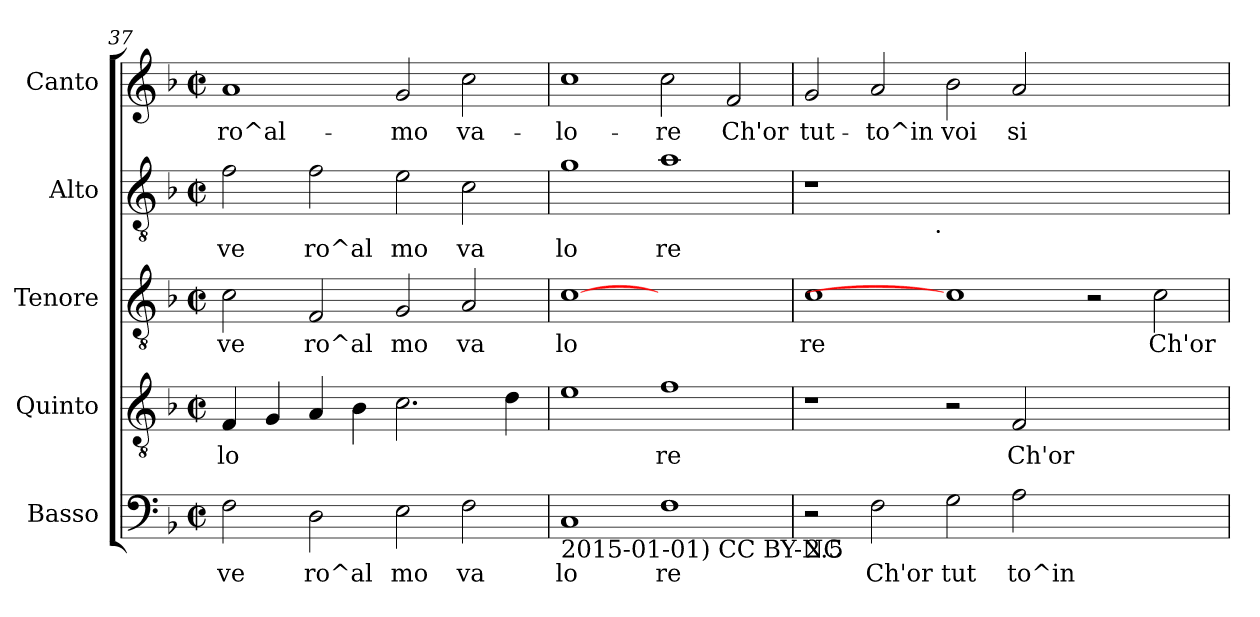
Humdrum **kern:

**kern	**text	**kern	**text	**kern	**text	**kern	**text	**kern	**text
*part5	*part5	*part4	*part4	*part3	*part3	*part2	*part2	*part1	*part1
*staff5	*staff5	*staff4	*staff4	*staff3	*staff3	*staff2	*staff2	*staff1	*staff1
*I"Basso	*	*I"Quinto	*	*I"Tenore	*	*I"Alto	*	*I"Canto	*
*clefF4	*	*clefGv2	*	*clefGv2	*	*clefGv2	*	*clefG2	*
*k[b-]	*	*k[b-]	*	*k[b-]	*	*k[b-]	*	*k[b-]	*
*F:	*	*F:	*	*F:	*	*F:	*	*F:	*
*M2/2	*	*M2/2	*	*M2/2	*	*M2/2	*	*M2/2	*
*met(c|)	*	*met(c|)	*	*met(c|)	*	*met(c|)	*	*met(c|)	*
=37	=37	=37	=37	=37	=37	=37	=37	=37	=37
!	!LO:LY:b:cj	!	!LO:LY:b:cj	!	!LO:LY:b:cj	!	!LO:LY:b:cj	!	!LO:LY:b:cj
2F\	ve	4F/	-lo-	2c\	ve	2f\	ve	1a	-ro^al-
!	!	!	!LO:LY:b:cj	!	!	!	!	!	!
.	.	4G/	--	.	.	.	.	.	.
!	!LO:LY:b:cj	!	!LO:LY:b:cj	!	!LO:LY:b:cj	!	!LO:LY:b:cj	!	!
2D\	ro^al	4A/	--	2F/	ro^al	2f\	ro^al	.	.
!	!	!	!LO:LY:b:cj	!	!	!	!	!	!
.	.	4B-\	--	.	.	.	.	.	.
!	!LO:LY:b:cj	!	!LO:LY:b:cj	!	!LO:LY:b:cj	!	!LO:LY:b:cj	!	!LO:LY:b:cj
2E\	mo	2.c\	--	2G/	mo	2e\	mo	2g/	-mo
!	!LO:LY:b:cj	!	!	!	!LO:LY:b:cj	!	!LO:LY:b:cj	!	!LO:LY:b:cj
2F\	va	.	.	2A/	va	2c\	va	2cc\	va-
!	!	!	!LO:LY:b:cj	!	!	!	!	!	!
.	.	4d\	--	.	.	.	.	.	.
=38	=38	=38	=38	=38	=38	=38	=38	=38	=38
!LO:TX:b:t=2015-01-01) CC BY-NC	!	!	!	!	!	!	!	!	!
!	!LO:LY:b:cj	!	!LO:LY:b:cj	!	!LO:LY:b:cj	!	!LO:LY:b:cj	!	!LO:LY:b:cj
1C	lo	1e	--	[1c	lo	1g	lo	1cc	-lo-
!	!LO:LY:b:cj	!	!LO:LY:b:cj	!	!	!	!LO:LY:b:cj	!	!LO:LY:b:cj
1F	re	1f	-re	1ryy	.	1a	re	2cc\	-re
!	!	!	!	!	!	!	!	!	!LO:LY:b:cj
.	.	.	.	.	.	.	.	2f/	Ch'or
=39	=39	=39	=39	=39	=39	=39	=39	=39	=39
!LO:TX:b:t=2.5	!	!	!	!	!	!	!	!	!
!	!	!	!	!	!LO:LY:b:cj	!	!	!	!LO:LY:b:cj
*	*	*	*	*	*	*^	*	*	*
2r	.	1r	.	1c	re	1r	2ryy	.	2g/	tut-
!	!LO:LY:b:cj	!	!	!	!	!	!	!	!	!LO:LY:b:cj
2F\	Ch'or	.	.	.	.	.	4...ryy	.	2a/	-to^in
!	!	!	!	!	!	!	!LO:TX:b:t=.	!	!	!
.	.	.	.	.	.	.	1ryy	.	.	.
!	!LO:LY:b:cj	!	!	!	!	!	!	!	!	!LO:LY:b:cj
2G\	tut	2r	.	1c]	.	0ryy	.	.	2b-\	voi
!	!LO:LY:b:cj	!	!LO:LY:b:cj	!	!	!	!	!	!	!LO:LY:b:cj
2A\	to^in	2F/	Ch'or	.	.	.	.	.	2a/	si
.	.	.	.	.	.	.	1ryy	.	.	.
1ryy	.	1ryy	.	2r	.	.	.	.	1ryy	.
!	!	!	!	!	!LO:LY:b:cj	!	!	!	!	!
.	.	.	.	2c\	Ch'or	.	.	.	.	.
.	.	.	.	.	.	.	32ryy	.	.	.
*	*	*	*	*	*	*v	*v	*	*	*
=	=	=	=	=	=	=	=	=	=
*-	*-	*-	*-	*-	*-	*-	*-	*-	*-
